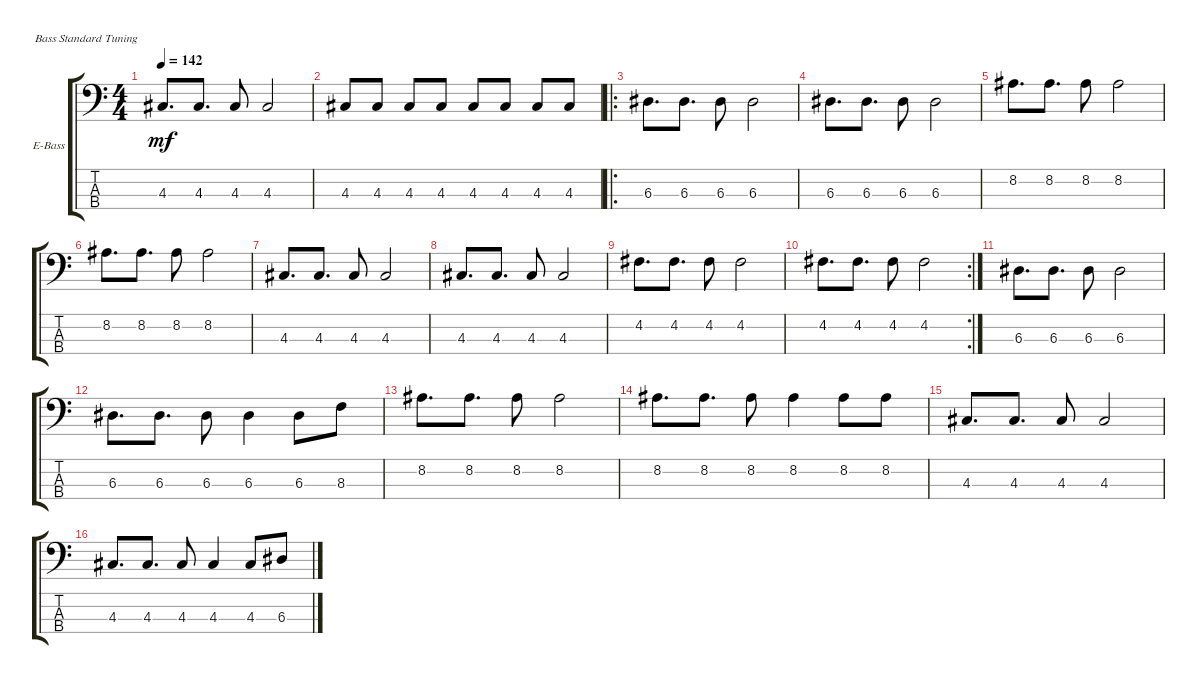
\bracketExtendMode groupsimilarinstruments
\firstSystemTrackNameOrientation horizontal
\otherSystemsTrackNameOrientation horizontal
\track ("Electric Bass" "E-Bass") {instrument electricbassfinger}
\staff {score tabs}
\tuning (G2 D2 A1 E1)
\ts (4 4)
\tempo 142
\clef f4
\ks c
4.3.8{d dy mf} 4.3.8{d} 4.3.8 4.3.2 |
4.3.8 4.3.8 4.3.8 4.3.8 4.3.8 4.3.8 4.3.8 4.3.8 |
\ro
6.3.8{d} 6.3.8{d} 6.3.8 6.3.2 |
6.3.8{d} 6.3.8{d} 6.3.8 6.3.2 |
8.2.8{d} 8.2.8{d} 8.2.8 8.2.2 |
8.2.8{d} 8.2.8{d} 8.2.8 8.2.2 |
4.3.8{d} 4.3.8{d} 4.3.8 4.3.2 |
4.3.8{d} 4.3.8{d} 4.3.8 4.3.2 |
4.2.8{d} 4.2.8{d} 4.2.8 4.2.2 |
\rc 2
4.2.8{d} 4.2.8{d} 4.2.8 4.2.2 |
6.3.8{d} 6.3.8{d} 6.3.8 6.3.2 |
6.3.8{d} 6.3.8{d} 6.3.8 6.3.4 6.3.8 8.3.8 |
8.2.8{d} 8.2.8{d} 8.2.8 8.2.2 |
8.2.8{d} 8.2.8{d} 8.2.8 8.2.4 8.2.8 8.2.8 |
4.3.8{d} 4.3.8{d} 4.3.8 4.3.2 |
4.3.8{d} 4.3.8{d} 4.3.8 4.3.4 4.3.8 6.3.8
